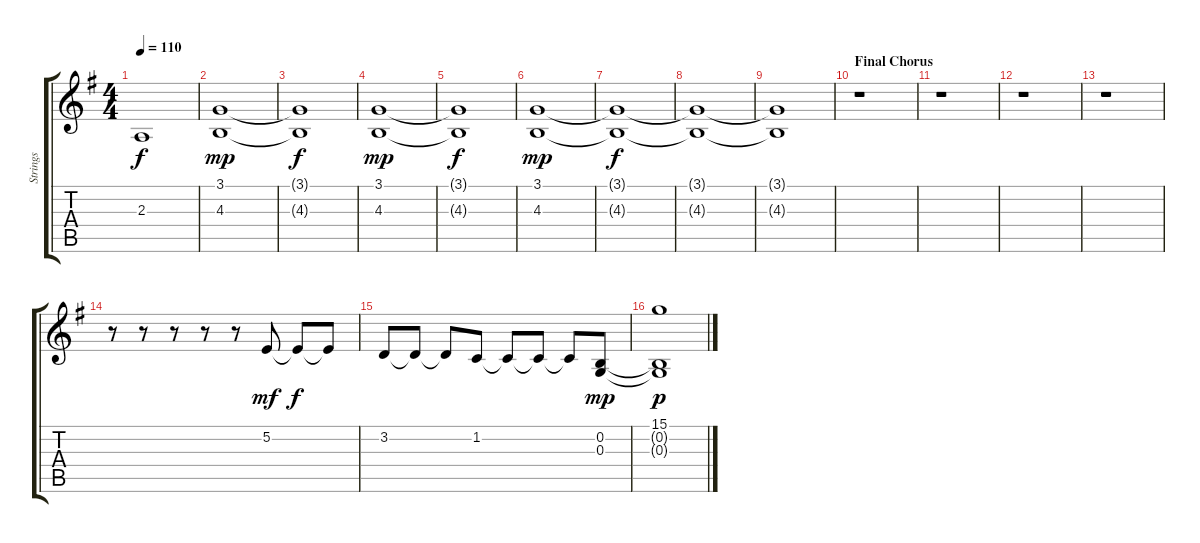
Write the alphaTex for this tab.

\track ("Strings" "Strings") {instrument stringensemble1}
\staff {score tabs}
\tuning (E4 B3 G3 D3 A2 E2) {hide}
\ts (4 4)
\tempo 110
\clef g2
\ks g
2.3{t}.1{dy f} |
(3.1 4.3).1{dy mp volume 12} |
(3.1{t} 4.3{t}).1{dy f} |
(3.1 4.3).1{dy mp} |
(3.1{t} 4.3{t}).1{dy f} |
(3.1 4.3).1{dy mp volume 10} |
(3.1{t} 4.3{t}).1{dy f} |
(3.1{t} 4.3{t}).1 |
(3.1{t} 4.3{t}).1 |
\section ("" "Final Chorus")
r.1 |
r.1 |
r.1 |
r.1 |
r.8{volume 12} r.8 r.8 r.8 r.8 5.2.8{dy mf balance 13} 5.2{t}.8{dy f} 5.2{t}.8 |
3.2.8{balance 7} 3.2{t}.8 3.2{t}.8 1.2.8{balance 2} 1.2{t}.8 1.2{t}.8 1.2{t}.8 (0.2 0.3).8{dy mp balance 8} |
(15.1 0.2{t} 0.3{t}).1{dy p}
